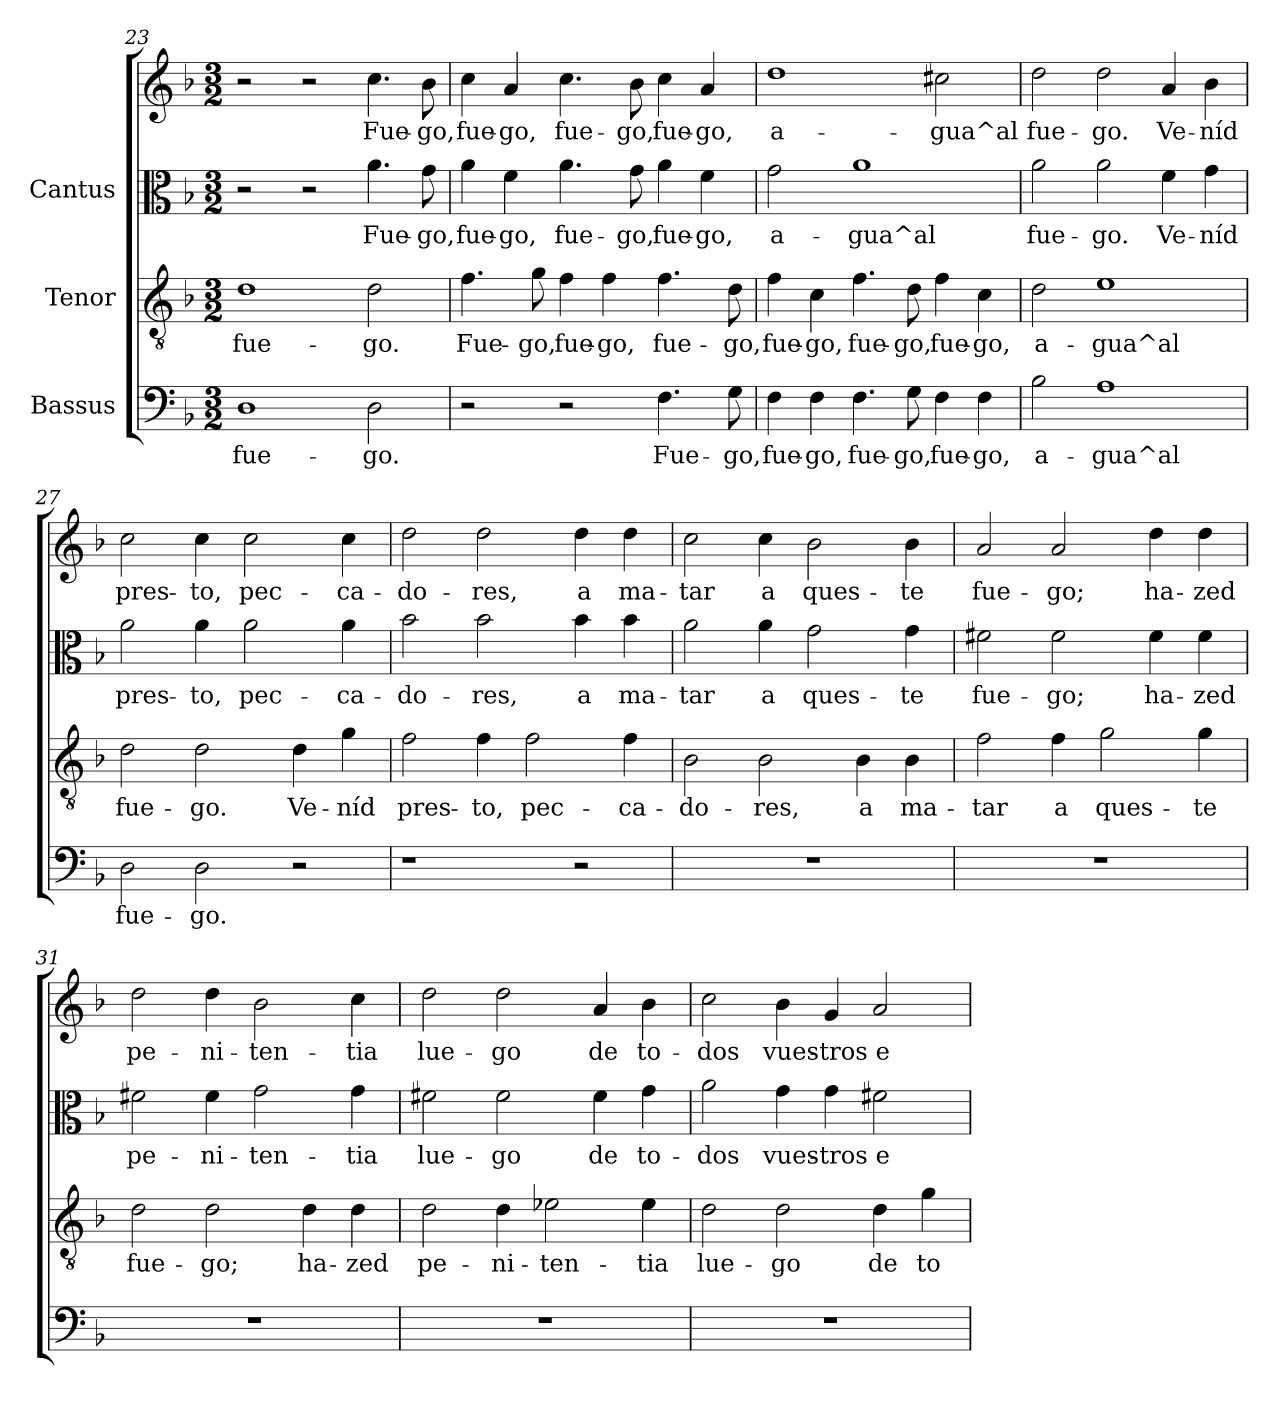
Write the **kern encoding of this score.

**kern	**text	**kern	**text	**kern	**text	**kern	**text
*part3	*part3	*part2	*part2	*part1	*part1	*part1	*part1
*staff4	*staff4	*staff3	*staff3	*staff2	*staff2	*staff1	*staff1
*I"Bassus	*	*I"Tenor	*	*I"Cantus	*	*	*
*clefF4	*	*clefGv2	*	*clefC3	*	*clefG2	*
*k[b-]	*	*k[b-]	*	*k[b-]	*	*k[b-]	*
*F:	*	*F:	*	*F:	*	*F:	*
*M3/2	*	*M3/2	*	*M3/2	*	*M3/2	*
=23	=23	=23	=23	=23	=23	=23	=23
!	!LO:LY:b:cj	!	!LO:LY:b:cj	!	!	!	!
1D	fue-	1d	fue-	2r	.	2r	.
.	.	.	.	2r	.	2r	.
!	!LO:LY:b:cj	!	!LO:LY:b:cj	!	!LO:LY:b:cj	!	!LO:LY:b:cj
2D\	-go.	2d\	-go.	4.a\	Fue-	4.cc\	Fue-
!	!	!	!	!	!LO:LY:b:cj	!	!LO:LY:b:cj
.	.	.	.	8g\	-go,	8b-\	-go,
=24	=24	=24	=24	=24	=24	=24	=24
!	!	!	!LO:LY:b:cj	!	!LO:LY:b:cj	!	!LO:LY:b:cj
2r	.	4.f\	Fue-	4a\	fue-	4cc\	fue-
!	!	!	!	!	!LO:LY:b:cj	!	!LO:LY:b:cj
.	.	.	.	4f\	-go,	4a/	-go,
!	!	!	!LO:LY:b:cj	!	!	!	!
.	.	8g\	-go,	.	.	.	.
!	!	!	!LO:LY:b:cj	!	!LO:LY:b:cj	!	!LO:LY:b:cj
2r	.	4f\	fue-	4.a\	fue-	4.cc\	fue-
!	!	!	!LO:LY:b:cj	!	!	!	!
.	.	4f\	-go,	.	.	.	.
!	!	!	!	!	!LO:LY:b:cj	!	!LO:LY:b:cj
.	.	.	.	8g\	-go,	8b-\	-go,
!	!LO:LY:b:cj	!	!LO:LY:b:cj	!	!LO:LY:b:cj	!	!LO:LY:b:cj
4.F\	Fue-	4.f\	fue-	4a\	fue-	4cc\	fue-
!	!	!	!	!	!LO:LY:b:cj	!	!LO:LY:b:cj
.	.	.	.	4f\	-go,	4a/	-go,
!	!LO:LY:b:cj	!	!LO:LY:b:cj	!	!	!	!
8G\	-go,	8d\	-go,	.	.	.	.
!!LO:LB:g=z
=25	=25	=25	=25	=25	=25	=25	=25
!	!LO:LY:b:cj	!	!LO:LY:b:cj	!	!LO:LY:b:cj	!	!LO:LY:b:cj
4F\	fue-	4f\	fue-	2g\	a-	1dd	a-
!	!LO:LY:b:cj	!	!LO:LY:b:cj	!	!	!	!
4F\	-go,	4c\	-go,	.	.	.	.
!	!LO:LY:b:cj	!	!LO:LY:b:cj	!	!LO:LY:b:cj	!	!
4.F\	fue-	4.f\	fue-	1a	-gua^al	.	.
!	!LO:LY:b:cj	!	!LO:LY:b:cj	!	!	!	!
8G\	-go,	8d\	-go,	.	.	.	.
!	!LO:LY:b:cj	!	!LO:LY:b:cj	!	!	!	!LO:LY:b:cj
4F\	fue-	4f\	fue-	.	.	2cc#X\	-gua^al
!	!LO:LY:b:cj	!	!LO:LY:b:cj	!	!	!	!
4F\	-go,	4c\	-go,	.	.	.	.
=26	=26	=26	=26	=26	=26	=26	=26
!	!LO:LY:b:cj	!	!LO:LY:b:cj	!	!LO:LY:b:cj	!	!LO:LY:b:cj
2B-\	a-	2d\	a-	2a\	fue-	2dd\	fue-
!	!LO:LY:b:cj	!	!LO:LY:b:cj	!	!LO:LY:b:cj	!	!LO:LY:b:cj
1A	-gua^al	1e	-gua^al	2a\	-go.	2dd\	-go.
!	!	!	!	!	!LO:LY:b:cj	!	!LO:LY:b:cj
.	.	.	.	4f\	Ve-	4a/	Ve-
!	!	!	!	!	!LO:LY:b:cj	!	!LO:LY:b:cj
.	.	.	.	4g\	-níd	4b-\	-níd
=27	=27	=27	=27	=27	=27	=27	=27
!	!LO:LY:b:cj	!	!LO:LY:b:cj	!	!LO:LY:b:cj	!	!LO:LY:b:cj
2D\	fue-	2d\	fue-	2a\	-pres-	2cc\	pres-
!	!LO:LY:b:cj	!	!LO:LY:b:cj	!	!LO:LY:b:cj	!	!LO:LY:b:cj
2D\	-go.	2d\	-go.	4a\	-to,	4cc\	-to,
!	!	!	!	!	!LO:LY:b:cj	!	!LO:LY:b:cj
.	.	.	.	2a\	pec-	2cc\	pec-
!	!	!	!LO:LY:b:cj	!	!	!	!
2r	.	4d\	Ve-	.	.	.	.
!	!	!	!LO:LY:b:cj	!	!LO:LY:b:cj	!	!LO:LY:b:cj
.	.	4g\	-níd	4a\	-ca-	4cc\	-ca-
=28	=28	=28	=28	=28	=28	=28	=28
!	!	!	!LO:LY:b:cj	!	!LO:LY:b:cj	!	!LO:LY:b:cj
1r	.	2f\	pres-	2b-\	-do-	2dd\	-do-
!	!	!	!LO:LY:b:cj	!	!LO:LY:b:cj	!	!LO:LY:b:cj
.	.	4f\	-to,	2b-\	-res,	2dd\	-res,
!	!	!	!LO:LY:b:cj	!	!	!	!
.	.	2f\	pec-	.	.	.	.
!	!	!	!	!	!LO:LY:b:cj	!	!LO:LY:b:cj
2r	.	.	.	4b-\	a	4dd\	a
!	!	!	!LO:LY:b:cj	!	!LO:LY:b:cj	!	!LO:LY:b:cj
.	.	4f\	-ca-	4b-\	ma-	4dd\	ma-
!!LO:PB:g=z
=29	=29	=29	=29	=29	=29	=29	=29
!	!	!	!LO:LY:b:cj	!	!LO:LY:b:cj	!	!LO:LY:b:cj
1.r	.	2B-\	-do-	2a\	tar	2cc\	-tar
!	!	!	!LO:LY:b:cj	!	!LO:LY:b:cj	!	!LO:LY:b:cj
.	.	2B-\	-res,	4a\	a	4cc\	a
!	!	!	!	!	!LO:LY:b:cj	!	!LO:LY:b:cj
.	.	.	.	2g\	ques-	2b-\	ques-
!	!	!	!LO:LY:b:cj	!	!	!	!
.	.	4B-\	a	.	.	.	.
!	!	!	!LO:LY:b:cj	!	!LO:LY:b:cj	!	!LO:LY:b:cj
.	.	4B-\	ma-	4g\	-te	4b-\	-te
=30	=30	=30	=30	=30	=30	=30	=30
!	!	!	!LO:LY:b:cj	!	!LO:LY:b:cj	!	!LO:LY:b:cj
1.r	.	2f\	-tar	2f#X\	fue-	2a/	fue-
!	!	!	!LO:LY:b:cj	!	!LO:LY:b:cj	!	!LO:LY:b:cj
.	.	4f\	a	2f#\	-go;	2a/	-go;
!	!	!	!LO:LY:b:cj	!	!	!	!
.	.	2g\	ques-	.	.	.	.
!	!	!	!	!	!LO:LY:b:cj	!	!LO:LY:b:cj
.	.	.	.	4f#\	ha-	4dd\	ha-
!	!	!	!LO:LY:b:cj	!	!LO:LY:b:cj	!	!LO:LY:b:cj
.	.	4g\	-te	4f#\	-zed	4dd\	-zed
=31	=31	=31	=31	=31	=31	=31	=31
!	!	!	!LO:LY:b:cj	!	!LO:LY:b:cj	!	!LO:LY:b:cj
1.r	.	2d\	fue-	2f#X\	pe-	2dd\	pe-
!	!	!	!LO:LY:b:cj	!	!LO:LY:b:cj	!	!LO:LY:b:cj
.	.	2d\	-go;	4f#\	-ni-	4dd\	-ni-
!	!	!	!	!	!LO:LY:b:cj	!	!LO:LY:b:cj
.	.	.	.	2g\	-ten-	2b-\	-ten-
!	!	!	!LO:LY:b:cj	!	!	!	!
.	.	4d\	ha-	.	.	.	.
!	!	!	!LO:LY:b:cj	!	!LO:LY:b:cj	!	!LO:LY:b:cj
.	.	4d\	-zed	4g\	-tia	4cc\	-tia
=32	=32	=32	=32	=32	=32	=32	=32
!	!	!	!LO:LY:b:cj	!	!LO:LY:b:cj	!	!LO:LY:b:cj
1.r	.	2d\	pe-	2f#X\	-lue-	2dd\	lue-
!	!	!	!LO:LY:b:cj	!	!LO:LY:b:cj	!	!LO:LY:b:cj
.	.	4d\	-ni-	2f#\	-go	2dd\	-go
!	!	!	!LO:LY:b:cj	!	!	!	!
.	.	2e-X\	-ten-	.	.	.	.
!	!	!	!	!	!LO:LY:b:cj	!	!LO:LY:b:cj
.	.	.	.	4f#\	de	4a/	de
!	!	!	!LO:LY:b:cj	!	!LO:LY:b:cj	!	!LO:LY:b:cj
.	.	4e-\	-tia	4g\	to-	4b-\	to-
!!LO:LB:g=z
=33	=33	=33	=33	=33	=33	=33	=33
!	!	!	!LO:LY:b:cj	!	!LO:LY:b:cj	!	!LO:LY:b:cj
1.r	.	2d\	lue-	2a\	-dos	2cc\	-dos
!	!	!	!LO:LY:b:cj	!	!LO:LY:b:cj	!	!LO:LY:b:cj
.	.	2d\	-go	4g\	vues-	4b-\	vues-
!	!	!	!	!	!LO:LY:b:cj	!	!LO:LY:b:cj
.	.	.	.	4g\	-tros	4g/	-tros
!	!	!	!LO:LY:b:cj	!	!LO:LY:b:cj	!	!LO:LY:b:cj
.	.	4d\	de	2f#X\	e-	2a/	e-
!	!	!	!LO:LY:b:cj	!	!	!	!
.	.	4g\	to-	.	.	.	.
=	=	=	=	=	=	=	=
*-	*-	*-	*-	*-	*-	*-	*-
